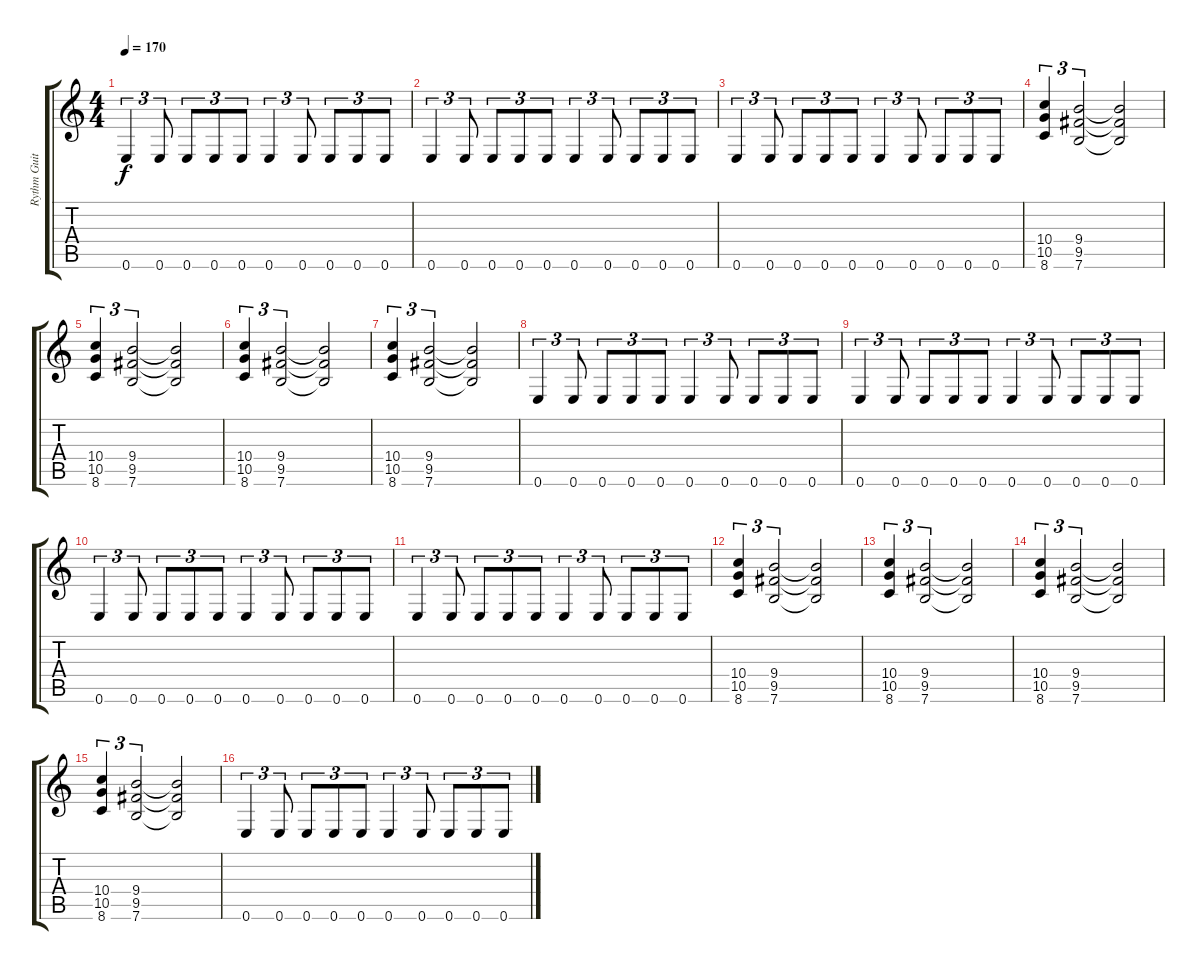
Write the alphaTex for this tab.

\track ("Rythm Guitar" "Rythm Guit") {instrument distortionguitar}
\staff {score tabs}
\tuning (E4 B3 G3 D3 A2 E2) {hide}
\ts (4 4)
\tempo 170
\clef g2
\ks c
0.6.4{tu (3 2) dy f} 0.6.8{tu (3 2)} 0.6.8{tu (3 2)} 0.6.8{tu (3 2)} 0.6.8{tu (3 2)} 0.6.4{tu (3 2)} 0.6.8{tu (3 2)} 0.6.8{tu (3 2)} 0.6.8{tu (3 2)} 0.6.8{tu (3 2)} |
0.6.4{tu (3 2)} 0.6.8{tu (3 2)} 0.6.8{tu (3 2)} 0.6.8{tu (3 2)} 0.6.8{tu (3 2)} 0.6.4{tu (3 2)} 0.6.8{tu (3 2)} 0.6.8{tu (3 2)} 0.6.8{tu (3 2)} 0.6.8{tu (3 2)} |
0.6.4{tu (3 2)} 0.6.8{tu (3 2)} 0.6.8{tu (3 2)} 0.6.8{tu (3 2)} 0.6.8{tu (3 2)} 0.6.4{tu (3 2)} 0.6.8{tu (3 2)} 0.6.8{tu (3 2)} 0.6.8{tu (3 2)} 0.6.8{tu (3 2)} |
(10.4 10.5 8.6).4{tu (3 2)} (9.4 9.5 7.6).2{tu (3 2)} (9.4{t} 9.5{t} 7.6{t}).2 |
(10.4 10.5 8.6).4{tu (3 2)} (9.4 9.5 7.6).2{tu (3 2)} (9.4{t} 9.5{t} 7.6{t}).2 |
(10.4 10.5 8.6).4{tu (3 2)} (9.4 9.5 7.6).2{tu (3 2)} (9.4{t} 9.5{t} 7.6{t}).2 |
(10.4 10.5 8.6).4{tu (3 2)} (9.4 9.5 7.6).2{tu (3 2)} (9.4{t} 9.5{t} 7.6{t}).2 |
0.6.4{tu (3 2)} 0.6.8{tu (3 2)} 0.6.8{tu (3 2)} 0.6.8{tu (3 2)} 0.6.8{tu (3 2)} 0.6.4{tu (3 2)} 0.6.8{tu (3 2)} 0.6.8{tu (3 2)} 0.6.8{tu (3 2)} 0.6.8{tu (3 2)} |
0.6.4{tu (3 2)} 0.6.8{tu (3 2)} 0.6.8{tu (3 2)} 0.6.8{tu (3 2)} 0.6.8{tu (3 2)} 0.6.4{tu (3 2)} 0.6.8{tu (3 2)} 0.6.8{tu (3 2)} 0.6.8{tu (3 2)} 0.6.8{tu (3 2)} |
0.6.4{tu (3 2)} 0.6.8{tu (3 2)} 0.6.8{tu (3 2)} 0.6.8{tu (3 2)} 0.6.8{tu (3 2)} 0.6.4{tu (3 2)} 0.6.8{tu (3 2)} 0.6.8{tu (3 2)} 0.6.8{tu (3 2)} 0.6.8{tu (3 2)} |
0.6.4{tu (3 2)} 0.6.8{tu (3 2)} 0.6.8{tu (3 2)} 0.6.8{tu (3 2)} 0.6.8{tu (3 2)} 0.6.4{tu (3 2)} 0.6.8{tu (3 2)} 0.6.8{tu (3 2)} 0.6.8{tu (3 2)} 0.6.8{tu (3 2)} |
(10.4 10.5 8.6).4{tu (3 2)} (9.4 9.5 7.6).2{tu (3 2)} (9.4{t} 9.5{t} 7.6{t}).2 |
(10.4 10.5 8.6).4{tu (3 2)} (9.4 9.5 7.6).2{tu (3 2)} (9.4{t} 9.5{t} 7.6{t}).2 |
(10.4 10.5 8.6).4{tu (3 2)} (9.4 9.5 7.6).2{tu (3 2)} (9.4{t} 9.5{t} 7.6{t}).2 |
(10.4 10.5 8.6).4{tu (3 2)} (9.4 9.5 7.6).2{tu (3 2)} (9.4{t} 9.5{t} 7.6{t}).2 |
0.6.4{tu (3 2)} 0.6.8{tu (3 2)} 0.6.8{tu (3 2)} 0.6.8{tu (3 2)} 0.6.8{tu (3 2)} 0.6.4{tu (3 2)} 0.6.8{tu (3 2)} 0.6.8{tu (3 2)} 0.6.8{tu (3 2)} 0.6.8{tu (3 2)}
